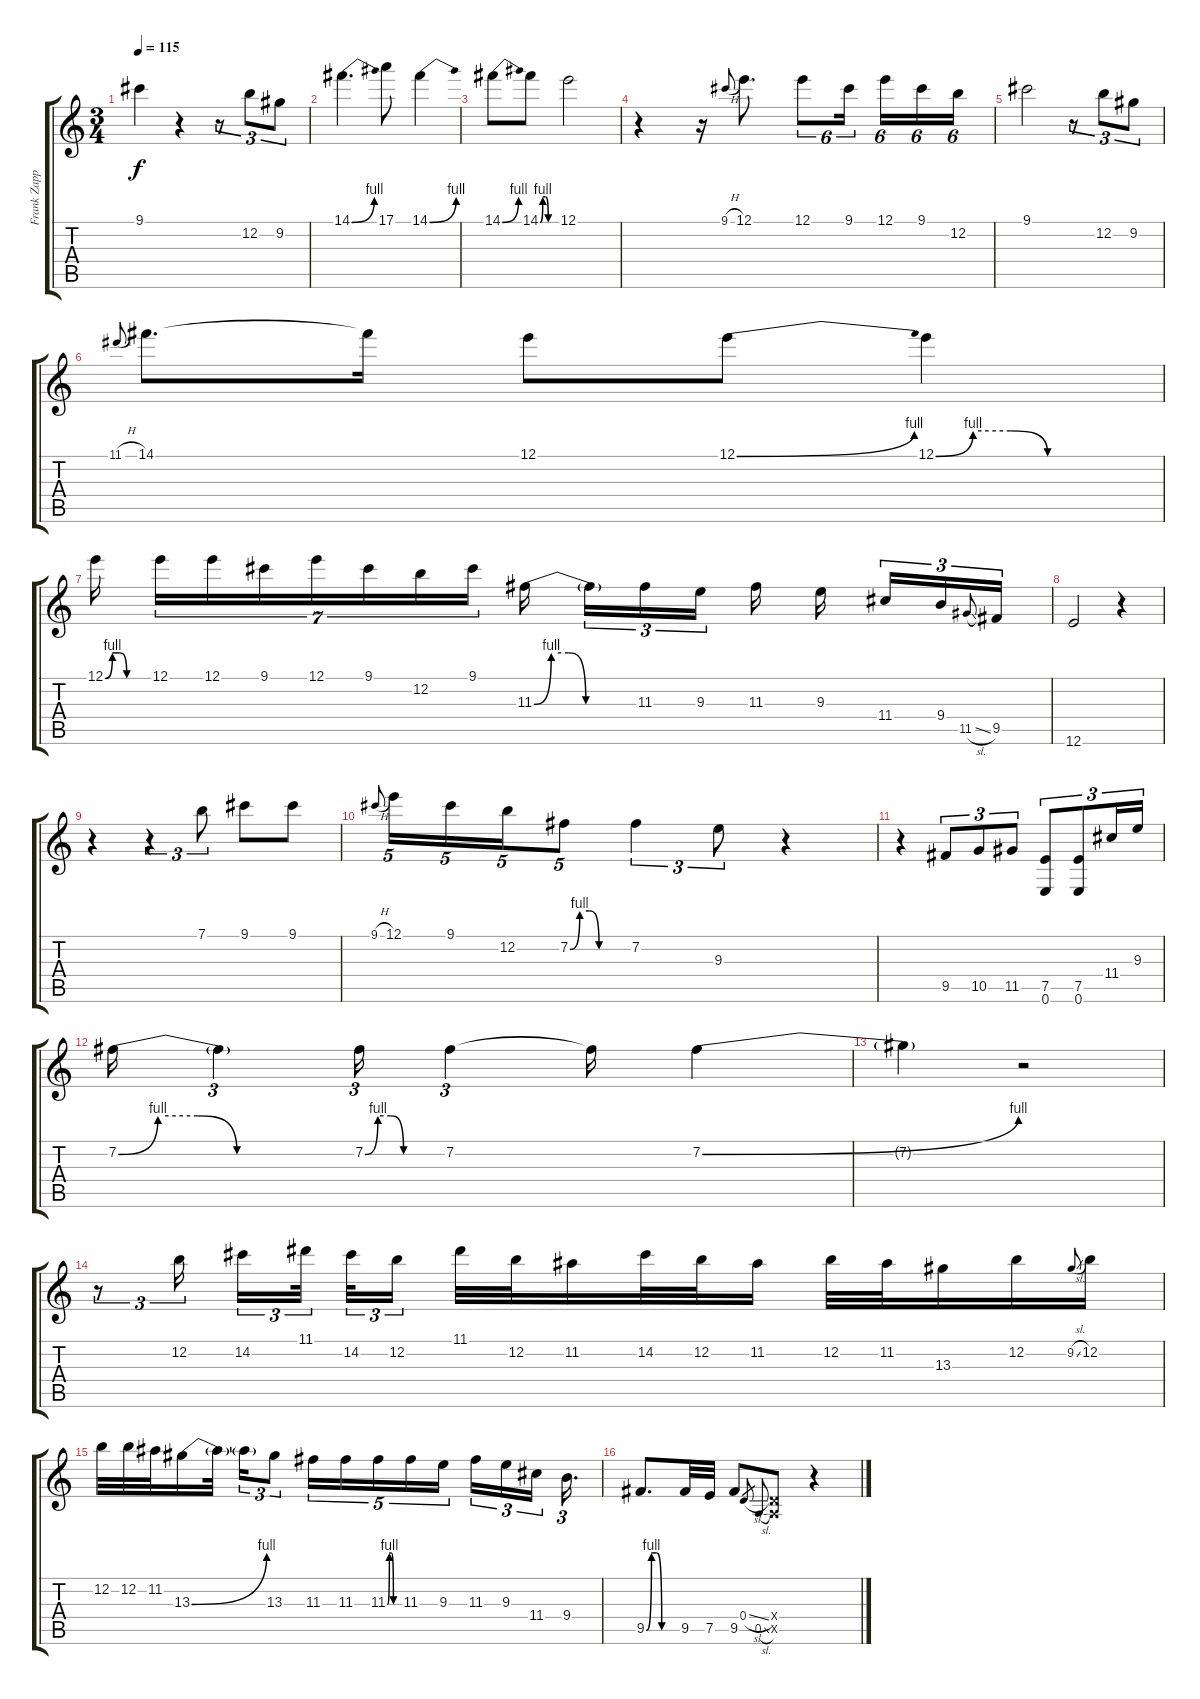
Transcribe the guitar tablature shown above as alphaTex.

\track ("Frank Zappa" "Frank Zapp") {instrument distortionguitar}
\staff {score tabs}
\tuning (E4 B3 G3 D3 A2 E2) {hide}
\ts (3 4)
\tempo 115
\clef g2
\ks c
9.1{t}.4{dy f} r.4 r.8{tu (3 2)} 12.2.8{tu (3 2)} 9.2.8{tu (3 2)} |
14.1{be (bend 0 0 60 4)}.4{d} 17.1.8 14.1{be (bend 0 0 60 4)}.4 |
14.1{be (bend 0 0 60 4)}.8 14.1{be (custom 0 0 10 4 20 4 30 0 60 0)}.8 12.1.2 |
r.4 r.16 9.1{h}.8{gr onbeat} 12.1.8{d} 12.1.8{tu (6 4)} 9.1.16{tu (6 4) beam splitsecondary} 12.1.16{tu (6 4)} 9.1.16{tu (6 4)} 12.2.16{tu (6 4)} |
9.1.2 r.8{tu (3 2)} 12.2.8{tu (3 2)} 9.2.8{tu (3 2)} |
11.1{h}.8{gr onbeat} 14.1.8{d} 14.1{t}.16 12.1.8 12.1{be (bend 0 0 60 4)}.8 12.1{be (custom 0 0 10 4 20 4 30 0 60 0)}.4 |
12.1{be (custom 0 0 10 4 20 4 30 0 60 0)}.16{beam splitsecondary} 12.1.16{tu (7 4)} 12.1.16{tu (7 4)} 9.1.16{tu (7 4)} 12.1.16{tu (7 4)} 9.1.16{tu (7 4)} 12.2.16{tu (7 4)} 9.1.16{tu (7 4) beam splitsecondary} 11.3{be (custom 0 0 10 4 20 4 30 0 60 0)}.16{beam splitsecondary} 11.3{t}.16{tu (3 2)} 11.3.16{tu (3 2)} 9.3.16{tu (3 2)} 11.3.16 9.3.16{beam splitsecondary} 11.4.16{tu (3 2)} 9.4.16{tu (3 2)} 11.5{sl}.8{gr onbeat} 9.5.16{tu (3 2)} |
12.6.2 r.4 |
r.4 r.4{tu (3 2)} 7.1.8{tu (3 2)} 9.1.8 9.1.8 |
9.1{h}.8{gr onbeat} 12.1.16{tu (5 4)} 9.1.16{tu (5 4)} 12.2.16{tu (5 4)} 7.2{be (custom 0 0 10 4 20 4 30 0 60 0)}.8{tu (5 4)} 7.2.4{tu (3 2)} 9.3.8{tu (3 2)} r.4 |
r.4 9.5.8{tu (3 2)} 10.5.8{tu (3 2)} 11.5.8{tu (3 2)} (7.5 0.6).8{tu (3 2)} (7.5 0.6).8{tu (3 2)} 11.4.16{tu (3 2)} 9.3.16{tu (3 2)} |
7.2{be (custom 0 0 10 4 20 4 30 0 60 0)}.16 7.2{t}.4{tu (3 2)} 7.2{be (custom 0 0 10 4 20 4 30 0 60 0)}.16{tu (3 2)} 7.2.4{tu (3 2)} 7.2{t}.16 7.2{be (bend 0 0 60 4)}.4 |
7.2{t}.4 r.2 |
r.8{tu (3 2)} 12.2.16{tu (3 2) beam splitsecondary} 14.2.16{tu (3 2)} 11.1.32{tu (3 2) beam splitsecondary} 14.2.32{tu (3 2)} 12.2.16{tu (3 2)} 11.1.32 12.2.32 11.2.16 14.2.32 12.2.32 11.2.16 12.2.32 11.2.32 13.3.16 12.2.16 9.2{sl}.8{gr onbeat} 12.2.16 |
12.2.32 12.2.32 11.2.32 13.3{be (bend 0 0 60 4)}.16 13.3{t}.32{beam splitsecondary} 13.3{t}.16{tu (3 2)} 13.3.8{tu (3 2)} 11.3.16{tu (5 4)} 11.3.16{tu (5 4)} 11.3{be (custom 0 0 10 4 20 4 30 0 60 0)}.16{tu (5 4)} 11.3.16{tu (5 4)} 9.3.16{tu (5 4) beam splitsecondary} 11.3.16{tu (3 2)} 9.3.16{tu (3 2)} 11.4.16{tu (3 2) beam splitsecondary} 9.4.16{d tu (3 2)} |
9.5{be (custom 0 0 10 4 20 4 30 0 60 0)}.8{d} 9.5.32 7.5.32 9.5.8 0.4{sl}.16{gr} 0.5{sl}.16{gr onbeat} (0.4{x} 0.5{x}).8 r.4
